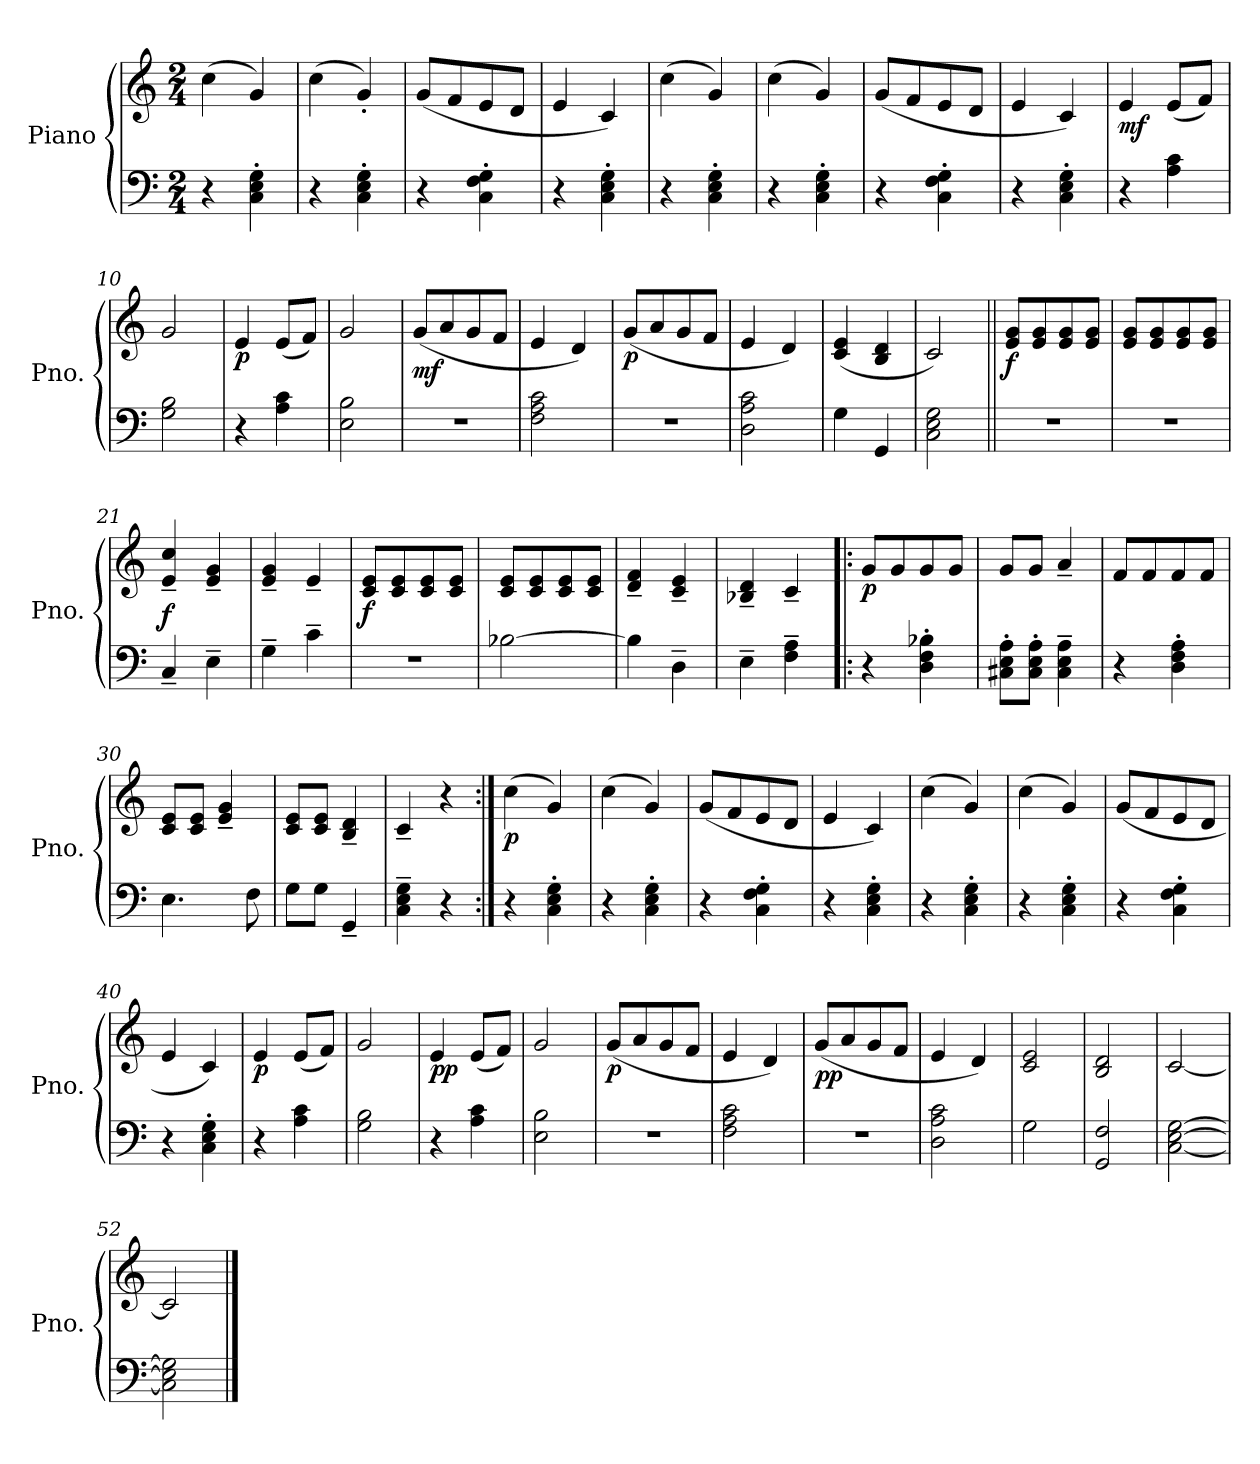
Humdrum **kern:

**kern	**kern	**dynam
*part1	*part1	*part1
*staff2	*staff1	*staff1/2
*I"Piano	*	*
*I'Pno.	*	*
*clefF4	*clefG2	*
*k[]	*k[]	*
*M2/4	*M2/4	*
*MM140	*MM140	*
=1	=1	=1
4r	(>4cc\	.
4C\' 4E\' 4G\'	4g/)	.
=2	=2	=2
4r	(>4cc\	.
4C\' 4E\' 4G\'	4g'/)	.
=3	=3	=3
4r	(<8g/L	.
.	8f/	.
4C\' 4F\' 4G\'	8e/	.
.	8d/J	.
=4	=4	=4
4r	4e/	.
4C\' 4E\' 4G\'	4c/)	.
=5	=5	=5
4r	(>4cc\	.
4C\' 4E\' 4G\'	4g/)	.
=6	=6	=6
4r	(>4cc\	.
4C\' 4E\' 4G\'	4g/)	.
=7	=7	=7
4r	(<8g/L	.
.	8f/	.
4C\' 4F\' 4G\'	8e/	.
.	8d/J	.
=8	=8	=8
4r	4e/	.
4C\' 4E\' 4G\'	4c/)	.
=9	=9	=9
!	!	!LO:DY:b
4r	4e/	mf
4A\ 4c\	(<8e/L	.
.	8f/J)	.
=10	=10	=10
2G\ 2B\	2g/	.
=11	=11	=11
!	!	!LO:DY:b
4r	4e/	p
4A\ 4c\	(<8e/L	.
.	8f/J)	.
=12	=12	=12
2E\ 2B\	2g/	.
=13	=13	=13
!	!	!LO:DY:b
2r	(<8g/L	mf
.	8a/	.
.	8g/	.
.	8f/J	.
!!LO:LB:g=z
=14	=14	=14
2F\ 2A\ 2c\	4e/	.
.	4d/)	.
=15	=15	=15
!	!	!LO:DY:b
2r	(<8g/L	p
.	8a/	.
.	8g/	.
.	8f/J	.
=16	=16	=16
2D\ 2A\ 2c\	4e/	.
.	4d/)	.
=17	=17	=17
4G\	(<4c/ 4e/	.
4GG/	4B/ 4d/	.
=18	=18	=18
2C\ 2E\ 2G\	2c/)	.
=19||	=19||	=19||
!	!	!LO:DY:b
2r	8e/ 8g/L	f
.	8e/ 8g/	.
.	8e/ 8g/	.
.	8e/ 8g/J	.
=20	=20	=20
2r	8e/ 8g/L	.
.	8e/ 8g/	.
.	8e/ 8g/	.
.	8e/ 8g/J	.
=21	=21	=21
!	!	!LO:DY:a=2
4C~/	4e/~ 4cc/~	f
4E~\	4e/~ 4g/~	.
=22	=22	=22
4G~\	4e/~ 4g/~	.
4c~\	4e~/	.
=23	=23	=23
!	!	!LO:DY:b
2r	8c/ 8e/L	f
.	8c/ 8e/	.
.	8c/ 8e/	.
.	8c/ 8e/J	.
=24	=24	=24
[2B-X\	8c/ 8e/L	.
.	8c/ 8e/	.
.	8c/ 8e/	.
.	8c/ 8e/J	.
!!LO:LB:g=z
=25	=25	=25
4B-\]	4d/~ 4f/~	.
4D~\	4c/~ 4e/~	.
=26	=26	=26
4E~\	4B-X/~ 4d/~	.
4F\~ 4A\~	4c~/	.
=27!|:	=27!|:	=27!|:
!	!	!LO:DY:b
4r	8g/L	p
.	8g/	.
4D\' 4F\' 4B-X\'	8g/	.
.	8g/J	.
=28	=28	=28
8C#X\' 8E\' 8A\'L	8g/L	.
8C#\' 8E\' 8A\'J	8g/J	.
4C#\~ 4E\~ 4A\~	4a~/	.
=29	=29	=29
4r	8f/L	.
.	8f/	.
4D\' 4F\' 4A\'	8f/	.
.	8f/J	.
=30	=30	=30
4.E\	8c/ 8e/L	.
.	8c/ 8e/J	.
.	4e/~ 4g/~	.
8F\	.	.
=31	=31	=31
8G\L	8c/ 8e/L	.
8G\J	8c/ 8e/J	.
4GG~/	4B/~ 4d/~	.
=32	=32	=32
4C\~ 4E\~ 4G\~	4c~/	.
4r	4r	.
=33:|!	=33:|!	=33:|!
!	!	!LO:DY:b
4r	(>4cc\	p
4C\' 4E\' 4G\'	4g/)	.
=34	=34	=34
4r	(>4cc\	.
4C\' 4E\' 4G\'	4g/)	.
=35	=35	=35
4r	(<8g/L	.
.	8f/	.
4C\' 4F\' 4G\'	8e/	.
.	8d/J	.
!!LO:LB:g=z
=36	=36	=36
4r	4e/	.
4C\' 4E\' 4G\'	4c/)	.
=37	=37	=37
4r	(>4cc\	.
4C\' 4E\' 4G\'	4g/)	.
=38	=38	=38
4r	(>4cc\	.
4C\' 4E\' 4G\'	4g/)	.
=39	=39	=39
4r	(<8g/L	.
.	8f/	.
4C\' 4F\' 4G\'	8e/	.
.	8d/J	.
=40	=40	=40
4r	4e/	.
4C\' 4E\' 4G\'	4c/)	.
=41	=41	=41
!	!	!LO:DY:b
4r	4e/	p
4A\ 4c\	(<8e/L	.
.	8f/J)	.
=42	=42	=42
2G\ 2B\	2g/	.
=43	=43	=43
!	!	!LO:DY:b
4r	4e/	pp
4A\ 4c\	(<8e/L	.
.	8f/J)	.
=44	=44	=44
2E\ 2B\	2g/	.
=45	=45	=45
!	!	!LO:DY:b
2r	(<8g/L	p
.	8a/	.
.	8g/	.
.	8f/J	.
=46	=46	=46
2F\ 2A\ 2c\	4e/	.
.	4d/)	.
=47	=47	=47
!	!	!LO:DY:b
2r	(<8g/L	pp
.	8a/	.
.	8g/	.
.	8f/J	.
=48	=48	=48
2D\ 2A\ 2c\	4e/	.
.	4d/)	.
!!LO:LB:g=z
=49	=49	=49
2G\	2c/ 2e/	.
=50	=50	=50
2GG/ 2F/	2B/ 2d/	.
=51	=51	=51
[2C\ [2E\ [2G\	[2c/	.
=52	=52	=52
2C\] 2E\] 2G\]	2c/]	.
==	==	==
*-	*-	*-
